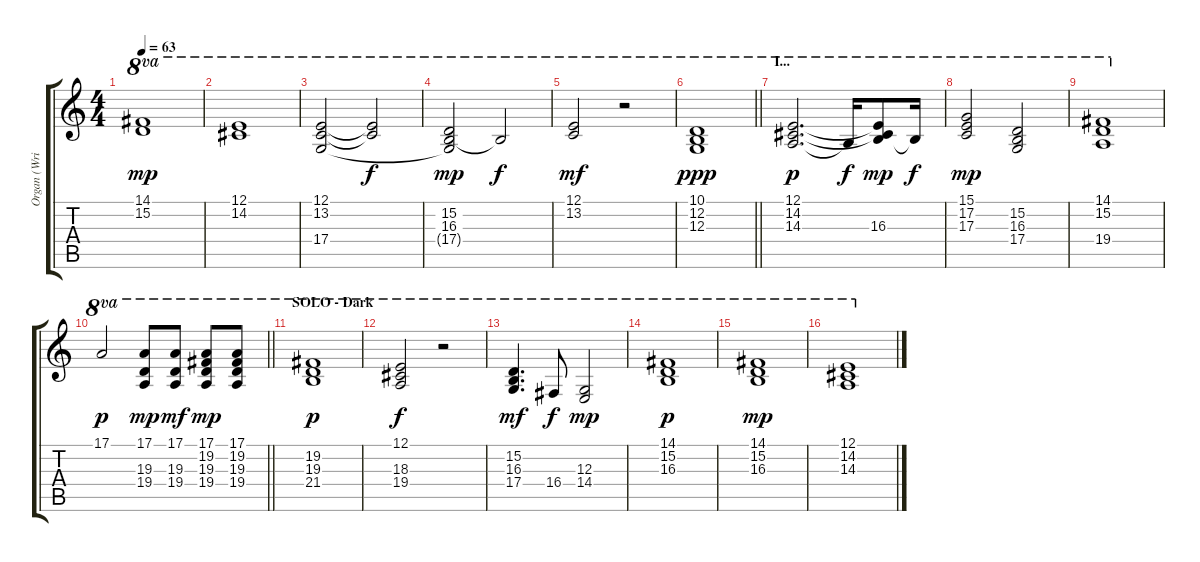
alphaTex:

\track ("Organ (Wright)" "Organ (Wri") {instrument rockorgan}
\staff {score tabs}
\tuning (E4 B3 G3 D3 A2 E2) {hide}
\ts (4 4)
\tempo 63
\clef g2
\ks c
(14.1 15.2).1{ot 8va dy mp} |
(12.1 14.2).1{ot 8va} |
(12.1 13.2 17.4).2{ot 8va} (12.1{t} 13.2{t}).2{ot 8va dy f} |
(15.2 16.3 17.4{t}).2{ot 8va dy mp} 16.3{t}.2{ot 8va dy f} |
(12.1 13.2).2{ot 8va dy mf} r.2{ot 8va} |
\barLineRight lightlight
(10.1 12.2 12.3).1{ot 8va dy ppp} |
\section ("" "I...")
(12.1 14.2 14.3).2{d ot 8va dy p} 14.3{t}.16{ot 8va dy f} (12.1{t} 14.2{t} 16.3).8{ot 8va dy mp} 16.3{t}.16{ot 8va dy f} |
(15.1 17.2 17.3).2{ot 8va dy mp} (15.2 16.3 17.4).2{ot 8va} |
(14.1 15.2 19.4).1{ot 8va} |
\barLineRight lightlight
17.1.2{ot 8va dy p} (17.1 19.3 19.4).8{ot 8va dy mp} (17.1 19.3 19.4).8{ot 8va dy mf} (17.1 19.2 19.3 19.4).8{ot 8va dy mp} (17.1 19.2 19.3 19.4).8{ot 8va} |
\section ("" "SOLO - Dark")
(19.2 19.3 21.4).1{ot 8va dy p} |
(12.1 18.3 19.4).2{ot 8va dy f instrument drawbarorgan} r.2{ot 8va} |
(15.2 16.3 17.4).4{d ot 8va dy mf} 16.4.8{ot 8va dy f} (12.3 14.4).2{ot 8va dy mp} |
(14.1 15.2 16.3).1{ot 8va dy p} |
(14.1 15.2 16.3).1{ot 8va dy mp} |
(12.1 14.2 14.3).1{ot 8va}
